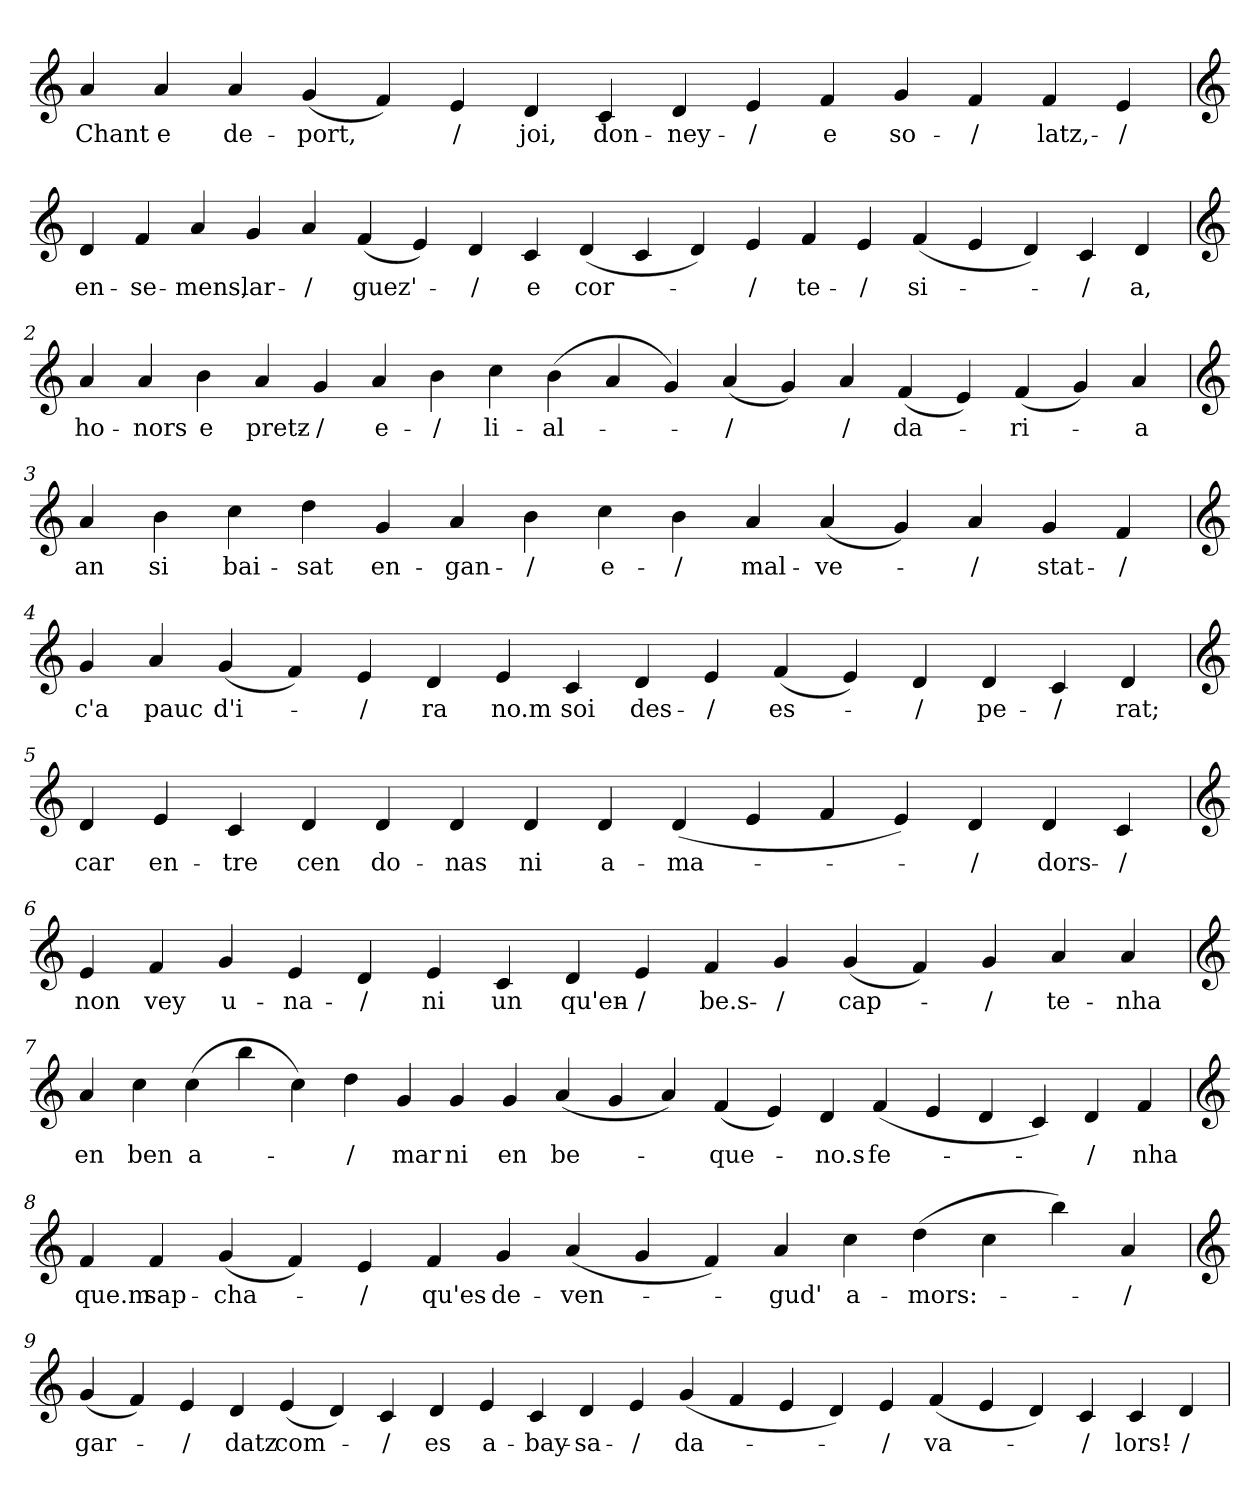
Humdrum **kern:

**kern	**text
*part1	*part1
*staff1	*staff1
*clefG2	*
=	=
4a	Chant
4a	e
4a	de-
(4g	-port,
4f)	.
4e	-/
4d	joi,
4c	don-
4d	-ney-
4e	-/
4f	e
4g	so-
4f	-/
4f	latz,-
4e	-/
=1	=1
*clefG2	*
4d	en-
4f	-se-
4a	-mens,
4g	lar-
4a	-/
(4f	guez'-
4e)	.
4d	-/
4c	e
(4d	cor-
4c	.
4d)	.
4e	-/
4f	te-
4e	-/
(4f	si-
4e	.
4d)	.
4c	-/
4d	a,
=2	=2
*clefG2	*
4a	ho-
4a	-nors
4b	e
4a	pretz-
4g	-/
4a	e-
4b	-/
4cc	li-
(4b	-al-
4a	.
4g)	.
(4a	-/
4g)	.
4a	-/
(4f	da-
4e)	.
(4f	-ri-
4g)	.
4a	-a
=3	=3
*clefG2	*
4a	an
4b	si
4cc	bai-
4dd	-sat
4g	en-
4a	-gan-
4b	-/
4cc	e-
4b	-/
4a	mal-
(4a	-ve-
4g)	.
4a	-/
4g	stat-
4f	-/
=4	=4
*clefG2	*
4g	c'a
4a	pauc
(4g	d'i-
4f)	.
4e	-/
4d	ra
4e	no.m
4c	soi
4d	des-
4e	-/
(4f	es-
4e)	.
4d	-/
4d	pe-
4c	-/
4d	rat;
=5	=5
*clefG2	*
4d	car
4e	en-
4c	-tre
4d	cen
4d	do-
4d	-nas
4d	ni
4d	a-
(4d	-ma-
4e	.
4f	.
4e)	.
4d	-/
4d	dors-
4c	-/
=6	=6
*clefG2	*
4e	non
4f	vey
4g	u-
4e	-na-
4d	-/
4e	ni
4c	un
4d	qu'en-
4e	-/
4f	be.s-
4g	-/
(4g	cap-
4f)	.
4g	-/
4a	te-
4a	-nha
=7	=7
*clefG2	*
4a	en
4cc	ben
(4cc	a-
4bb	.
4cc)	.
4dd	-/
4g	mar
4g	ni
4g	en
(4a	be-
4g	.
4a)	.
(4f	-que-
4e)	.
4d	-no.s
(4f	fe-
4e	.
4d	.
4c)	.
4d	-/
4f	nha
=8	=8
*clefG2	*
4f	que.m
4f	sap-
(4g	-cha-
4f)	.
4e	-/
4f	qu'es
4g	de-
(4a	-ven-
4g	.
4f)	.
4a	-gud'
4cc	a-
(4dd	-mors:-
4cc	.
4bb)	.
4a	-/
=9	=9
*clefG2	*
(4g	gar-
4f)	.
4e	-/
4d	datz
(4e	com-
4d)	.
4c	-/
4d	es
4e	a-
4c	-bay-
4d	-sa-
4e	-/
(4g	da-
4f	.
4e	.
4d)	.
4e	-/
(4f	va-
4e	.
4d)	.
4c	-/
4c	lors!-
4d	-/
=	=
*-	*-
